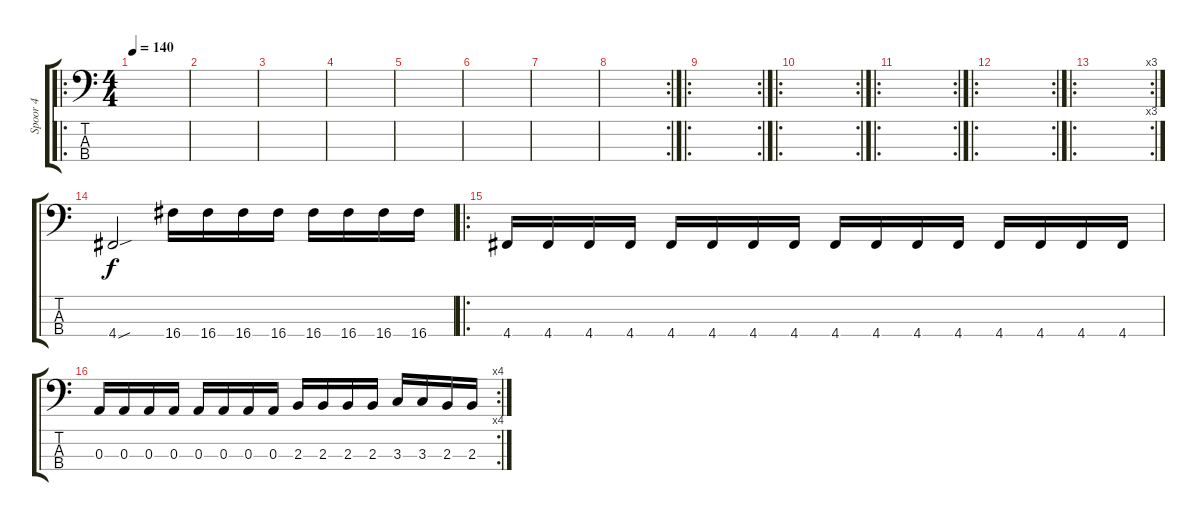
\track ("Spoor 4" "Spoor 4") {instrument electricbassfinger}
\staff {score tabs}
\tuning (G2 D2 A1 D1) {hide}
\ro
\ts (4 4)
\tempo 140
\clef f4
\ks c
|
|
|
|
|
|
|
\rc 2
|
\ro
\rc 2
|
\ro
\rc 2
|
\ro
\rc 2
|
\ro
\rc 2
|
\ro
\rc 3
|
4.4{sou}.2 16.4.16 16.4.16 16.4.16 16.4.16 16.4.16 16.4.16 16.4.16 16.4.16 |
\ro
4.4.16 4.4.16 4.4.16 4.4.16 4.4.16 4.4.16 4.4.16 4.4.16 4.4.16 4.4.16 4.4.16 4.4.16 4.4.16 4.4.16 4.4.16 4.4.16 |
\rc 4
0.3.16 0.3.16 0.3.16 0.3.16 0.3.16 0.3.16 0.3.16 0.3.16 2.3.16 2.3.16 2.3.16 2.3.16 3.3.16 3.3.16 2.3.16 2.3.16
